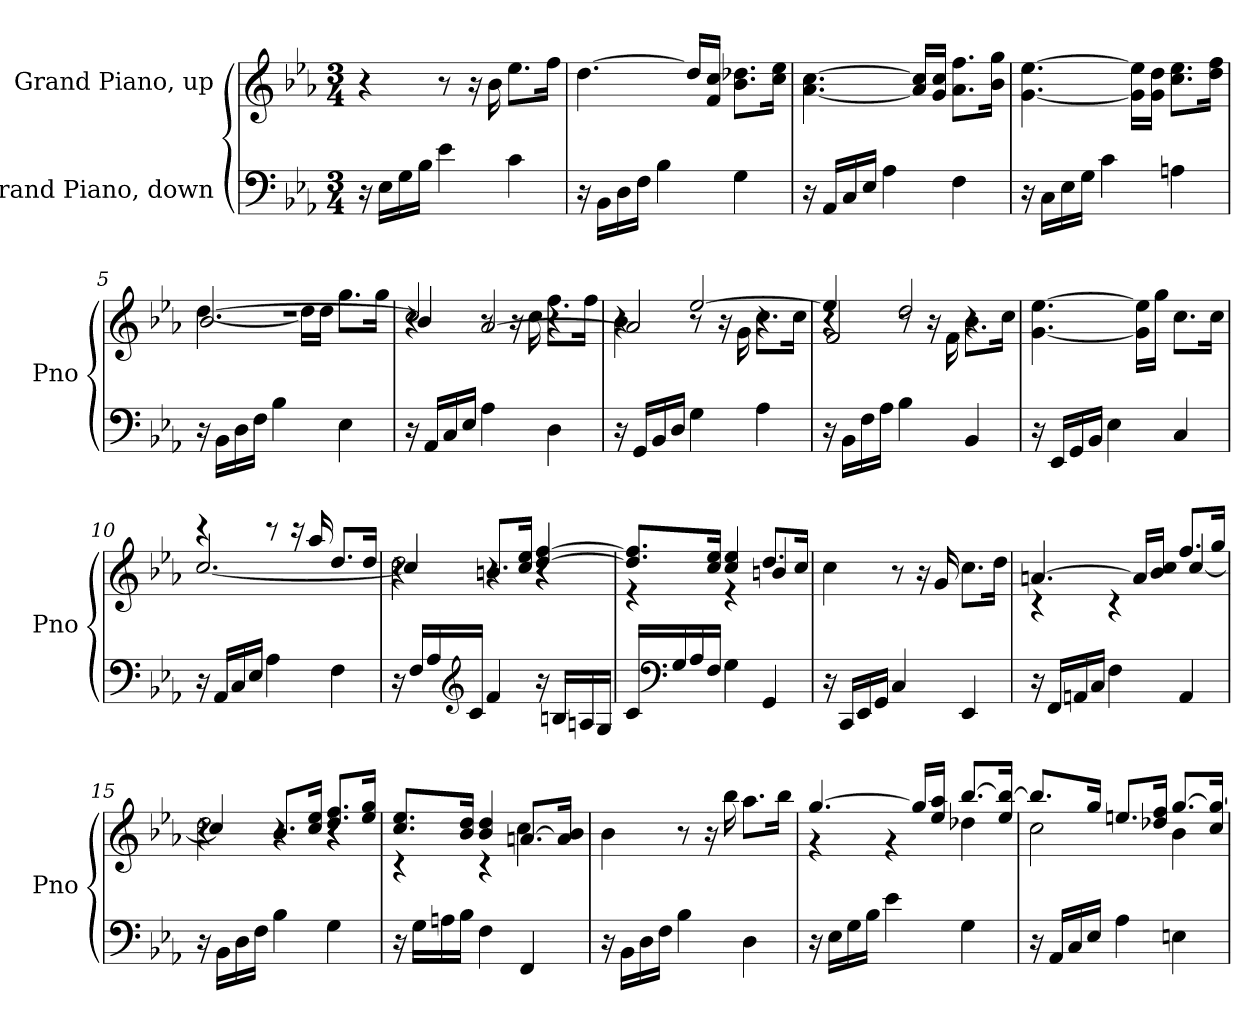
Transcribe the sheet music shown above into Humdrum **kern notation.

**kern	**kern
*part2	*part1
*staff2	*staff1
*I"Grand Piano, down	*I"Grand Piano, up
*I'Pno	*I'Pno
*clefF4	*clefG2
*k[b-e-a-]	*k[b-e-a-]
*M3/4	*M3/4
*MM55	*MM55
=1	=1
16r	4r
16E-\LL	.
16G\	.
16B-\JJ	.
4e-\	8r
.	16r
.	16b-\
4c\	8.ee-\L
.	16ff\Jk
=2	=2
16r	[4.dd\
16BB-\LL	.
16D\	.
16F\JJ	.
4B-\	.
.	16dd/LL]
.	16f/ 16cc/JJ
4G\	8.b-\ 8.dd-X\L
.	16cc\ 16ee-\Jk
=3	=3
16r	[4.a-\ [4.cc\
16AA-/LL	.
16C/	.
16E-/JJ	.
4A-\	.
.	16a-/] 16cc/]LL
.	16g/ 16cc/JJ
4F\	8.a-\ 8.ff\L
.	16b-\ 16gg\Jk
!!LO:LB:g=z
=4	=4
16r	[4.g\ [4.ee-\
16C\LL	.
16E-\	.
16G\JJ	.
4c\	.
.	16g\] 16ee-\]LL
.	16g\ 16dd\JJ
4An\	8.cc\ 8.ee-\L
.	16dd\ 16ff\Jk
=5	=5
*	*^
*	*	*^
16r	2.r	[4.dd\	[2.b-/
16BB-\LL	.	.	.
16D\	.	.	.
16F\JJ	.	.	.
4B-\	.	.	.
.	.	16dd\LL]	.
.	.	16dd\JJ	.
4E-\	.	8.gg\L	.
.	.	16gg\Jk	.
=6	=6	=6	=6
16r	2cc/	4r	4b-/]
16AA-/LL	.	.	.
16C/	.	.	.
16E-/JJ	.	.	.
4A-\	.	8r	[2a-/
.	.	16r	.
.	.	16cc\	.
4D\	4r	8.ff\L	.
.	.	16ff\Jk	.
=7	=7	=7	=7
16r	4r	4b-\	2a-/]
16GG/LL	.	.	.
16BB-/	.	.	.
16D/JJ	.	.	.
4G\	[2ee-/	8r	.
.	.	16r	.
.	.	16g\	.
4A-\	.	8.cc\L	4r
.	.	16cc\Jk	.
=8	=8	=8	=8
16r	4ee-/]	4r	2f/
16BB-\LL	.	.	.
16F\	.	.	.
16A-\JJ	.	.	.
4B-\	2dd/	8r	.
.	.	16r	.
.	.	16f\	.
4BB-/	.	8.b-\L	4r
.	.	16cc\Jk	.
*	*v	*v	*v
!!LO:LB:g=z
=9	=9
16r	[4.g\ [4.ee-\
16EE-/LL	.
16GG/	.
16BB-/JJ	.
4E-\	.
.	16g\] 16ee-\]LL
.	16gg\JJ
4C/	8.cc\L
.	16cc\Jk
=10	=10
*	*^
16r	4r	[2.cc/
16AA-/LL	.	.
16C/	.	.
16E-/JJ	.	.
4A-\	8r	.
.	16r	.
.	16aa-/	.
4F\	8.dd/L	.
.	16dd/Jk	.
=11	=11	=11
*	*	*^
16r	4r	2dd\	4cc/]
16F/LL	.	.	.
16A-/	.	.	.
*clefG2	*	*	*
16c/JJ	.	.	.
4f/	8.bn/L	.	4r
.	16cc/ 16ee-/Jk	.	.
16r	[4dd/ [4ff/	4r	4r
16Bn/LL	.	.	.
16An/	.	.	.
16G/JJ	.	.	.
*	*	*v	*v
=12	=12	=12
16c/LL	8.dd/] 8.ff/]L	4r
*clefF4	*	*
16G/	.	.
16A-/	.	.
16F/JJ	16cc/ 16ee-/Jk	.
4G\	4cc/ 4ee-/	4r
4GG/	8.dd/L	4bn/
.	16cc/Jk	.
*	*v	*v
!!LO:LB:g=z
=13	=13
16r	4cc\
16CC/LL	.
16EE-/	.
16GG/JJ	.
4C/	8r
.	16r
.	16g/
4EE-/	8.cc\L
.	16dd\Jk
=14	=14
*	*^
16r	[4.an/	4r
16FF/LL	.	.
16AAn/	.	.
16C/JJ	.	.
4F\	.	4r
.	16a/LL]	.
.	16b-/ 16cc/JJ	.
4AA/	8.ff/L	[4cc/
.	16gg/Jk	.
=15	=15	=15
*	*	*^
16r	4r	2dd\	4cc/]
16BB-\LL	.	.	.
16D\	.	.	.
16F\JJ	.	.	.
4B-\	8.b-/L	.	4r
.	16cc/ 16ee-/Jk	.	.
4G\	8.dd/ 8.ff/L	4r	4r
.	16ee-/ 16gg/Jk	.	.
*	*	*v	*v
=16	=16	=16
16r	8.cc/ 8.ee-/L	4r
16G\LL	.	.
16An\	.	.
16B-\JJ	16b-/ 16dd/Jk	.
4F\	4b-/ 4dd/	4r
4FF/	[8.an/L	4cc\
.	16a/] 16b-/Jk	.
*	*v	*v
!!LO:LB:g=z
=17	=17
16r	4b-\
16BB-\LL	.
16D\	.
16F\JJ	.
4B-\	8r
.	16r
.	16bb-\
4D\	8.aa-\L
.	16bb-\Jk
=18	=18
*	*^
16r	[4.gg/	4r
16E-\LL	.	.
16G\	.	.
16B-\JJ	.	.
4e-\	.	4r
.	16gg/LL]	.
.	16ee-/ 16aa-/JJ	.
4G\	[8.bb-/L	4dd-X\
.	16ee-/ 16bb-/_Jk	.
=19	=19	=19
16r	8.bb-/L]	2cc\
16AA-/LL	.	.
16C/	.	.
16E-/JJ	16gg/Jk	.
4A-\	8.een/L	.
.	16dd-X/ 16ff/Jk	.
4En\	[8.gg/L	4b-\
.	16cc/ 16gg/_Jk	.
*	*v	*v
=	=
*-	*-
